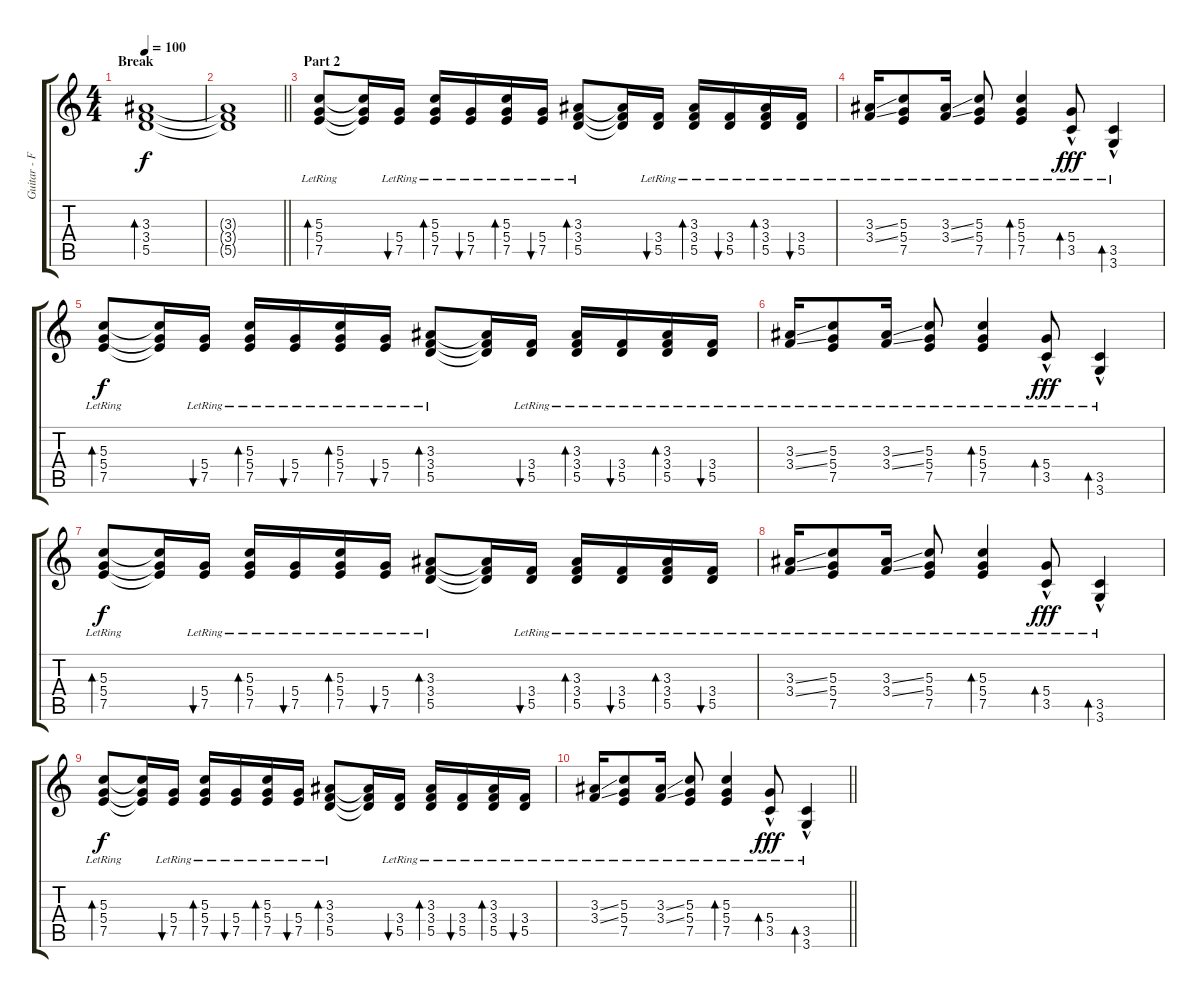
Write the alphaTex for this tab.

\track ("Guitar - Fills" "Guitar - F") {instrument acousticguitarsteel}
\staff {score tabs}
\tuning (E4 B3 G3 D3 A2 E2) {hide}
\ts (4 4)
\section ("" "Break")
\tempo 100
\clef g2
\ks c
(3.3 3.4 5.5).1{bd 240 dy f volume 14 instrument distortionguitar} |
\barLineRight lightlight
(3.3{t} 3.4{t} 5.5{t}).1 |
\section ("" "Part 2")
(5.3{lr} 5.4{lr} 7.5{lr}).8{bd 30 volume 8 instrument acousticguitarsteel} (5.3{t} 5.4{t} 7.5{t}).16 (5.4{lr} 7.5{lr}).16{bu 30} (5.3{lr} 5.4{lr} 7.5{lr}).16{bd 30} (5.4{lr} 7.5{lr}).16{bu 30} (5.3{lr} 5.4{lr} 7.5{lr}).16{bd 30} (5.4{lr} 7.5{lr}).16{bu 30} (3.3{lr} 3.4{lr} 5.5{lr}).8{bd 30} (3.3{t} 3.4{t} 5.5{t}).16 (3.4{lr} 5.5{lr}).16{bu 30} (3.3{lr} 3.4{lr} 5.5{lr}).16{bd 30} (3.4{lr} 5.5{lr}).16{bu 30} (3.3{lr} 3.4{lr} 5.5{lr}).16{bd 30} (3.4{lr} 5.5{lr}).16{bu 30} |
(3.3{ss lr} 3.4{ss lr}).16 (5.3{lr} 5.4{lr} 7.5).8 (3.3{ss lr} 3.4{ss lr}).16 (5.3{lr} 5.4{lr} 7.5).8 (5.3{lr} 5.4{lr} 7.5{lr}).4{bd 30} (5.4{hac lr} 3.5{hac lr}).8{bd 30 dy fff} (3.5{hac lr} 3.6{hac lr}).4{bd 30} |
(5.3{lr} 5.4{lr} 7.5{lr}).8{bd 30 dy f} (5.3{t} 5.4{t} 7.5{t}).16 (5.4{lr} 7.5{lr}).16{bu 30} (5.3{lr} 5.4{lr} 7.5{lr}).16{bd 30} (5.4{lr} 7.5{lr}).16{bu 30} (5.3{lr} 5.4{lr} 7.5{lr}).16{bd 30} (5.4{lr} 7.5{lr}).16{bu 30} (3.3{lr} 3.4{lr} 5.5{lr}).8{bd 30} (3.3{t} 3.4{t} 5.5{t}).16 (3.4{lr} 5.5{lr}).16{bu 30} (3.3{lr} 3.4{lr} 5.5{lr}).16{bd 30} (3.4{lr} 5.5{lr}).16{bu 30} (3.3{lr} 3.4{lr} 5.5{lr}).16{bd 30} (3.4{lr} 5.5{lr}).16{bu 30} |
(3.3{ss lr} 3.4{ss lr}).16 (5.3{lr} 5.4{lr} 7.5).8 (3.3{ss lr} 3.4{ss lr}).16 (5.3{lr} 5.4{lr} 7.5).8 (5.3{lr} 5.4{lr} 7.5{lr}).4{bd 30} (5.4{hac lr} 3.5{hac lr}).8{bd 30 dy fff} (3.5{hac lr} 3.6{hac lr}).4{bd 30} |
(5.3{lr} 5.4{lr} 7.5{lr}).8{bd 30 dy f} (5.3{t} 5.4{t} 7.5{t}).16 (5.4{lr} 7.5{lr}).16{bu 30} (5.3{lr} 5.4{lr} 7.5{lr}).16{bd 30} (5.4{lr} 7.5{lr}).16{bu 30} (5.3{lr} 5.4{lr} 7.5{lr}).16{bd 30} (5.4{lr} 7.5{lr}).16{bu 30} (3.3{lr} 3.4{lr} 5.5{lr}).8{bd 30} (3.3{t} 3.4{t} 5.5{t}).16 (3.4{lr} 5.5{lr}).16{bu 30} (3.3{lr} 3.4{lr} 5.5{lr}).16{bd 30} (3.4{lr} 5.5{lr}).16{bu 30} (3.3{lr} 3.4{lr} 5.5{lr}).16{bd 30} (3.4{lr} 5.5{lr}).16{bu 30} |
(3.3{ss lr} 3.4{ss lr}).16 (5.3{lr} 5.4{lr} 7.5).8 (3.3{ss lr} 3.4{ss lr}).16 (5.3{lr} 5.4{lr} 7.5).8 (5.3{lr} 5.4{lr} 7.5{lr}).4{bd 30} (5.4{hac lr} 3.5{hac lr}).8{bd 30 dy fff} (3.5{hac lr} 3.6{hac lr}).4{bd 30} |
(5.3{lr} 5.4{lr} 7.5{lr}).8{bd 30 dy f} (5.3{t} 5.4{t} 7.5{t}).16 (5.4{lr} 7.5{lr}).16{bu 30} (5.3{lr} 5.4{lr} 7.5{lr}).16{bd 30} (5.4{lr} 7.5{lr}).16{bu 30} (5.3{lr} 5.4{lr} 7.5{lr}).16{bd 30} (5.4{lr} 7.5{lr}).16{bu 30} (3.3{lr} 3.4{lr} 5.5{lr}).8{bd 30} (3.3{t} 3.4{t} 5.5{t}).16 (3.4{lr} 5.5{lr}).16{bu 30} (3.3{lr} 3.4{lr} 5.5{lr}).16{bd 30} (3.4{lr} 5.5{lr}).16{bu 30} (3.3{lr} 3.4{lr} 5.5{lr}).16{bd 30} (3.4{lr} 5.5{lr}).16{bu 30} |
\barLineRight lightlight
(3.3{ss lr} 3.4{ss lr}).16 (5.3{lr} 5.4{lr} 7.5).8 (3.3{ss lr} 3.4{ss lr}).16 (5.3{lr} 5.4{lr} 7.5).8 (5.3{lr} 5.4{lr} 7.5{lr}).4{bd 30} (5.4{hac lr} 3.5{hac lr}).8{bd 30 dy fff} (3.5{hac lr} 3.6{hac lr}).4{bd 30}
